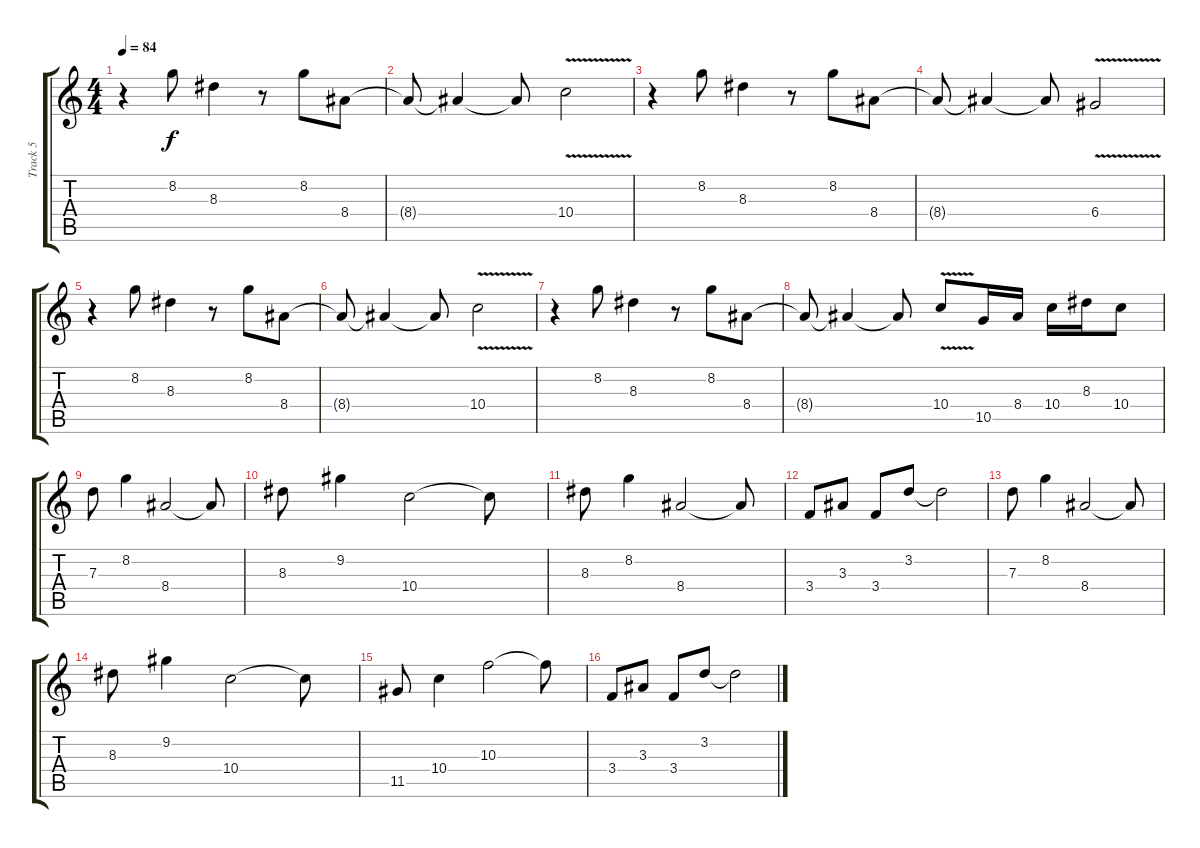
\track ("Track 5" "Track 5") {instrument electricguitarclean}
\staff {score tabs}
\tuning (E4 B3 G3 D3 A2 E2) {hide}
\ts (4 4)
\tempo 84
\clef g2
\ks c
r.4{dy f} 8.2.8 8.3.4 r.8 8.2.8 8.4.8 |
8.4{t}.8 8.4{t}.4 8.4{t}.8 10.4{v}.2 |
r.4 8.2.8 8.3.4 r.8 8.2.8 8.4.8 |
8.4{t}.8 8.4{t}.4 8.4{t}.8 6.4{v}.2 |
r.4 8.2.8 8.3.4 r.8 8.2.8 8.4.8 |
8.4{t}.8 8.4{t}.4 8.4{t}.8 10.4{v}.2 |
r.4 8.2.8 8.3.4 r.8 8.2.8 8.4.8 |
8.4{t}.8 8.4{t}.4 8.4{t}.8 10.4{v}.8 10.5.16 8.4.16 10.4.16 8.3.16 10.4.8 |
7.3.8 8.2.4 8.4.2 8.4{t}.8 |
8.3.8 9.2.4 10.4.2 10.4{t}.8 |
8.3.8 8.2.4 8.4.2 8.4{t}.8 |
3.4.8 3.3.8 3.4.8 3.2.8 3.2{t}.2 |
7.3.8 8.2.4 8.4.2 8.4{t}.8 |
8.3.8 9.2.4 10.4.2 10.4{t}.8 |
11.5.8 10.4.4 10.3.2 10.3{t}.8 |
3.4.8 3.3.8 3.4.8 3.2.8 3.2{t}.2
